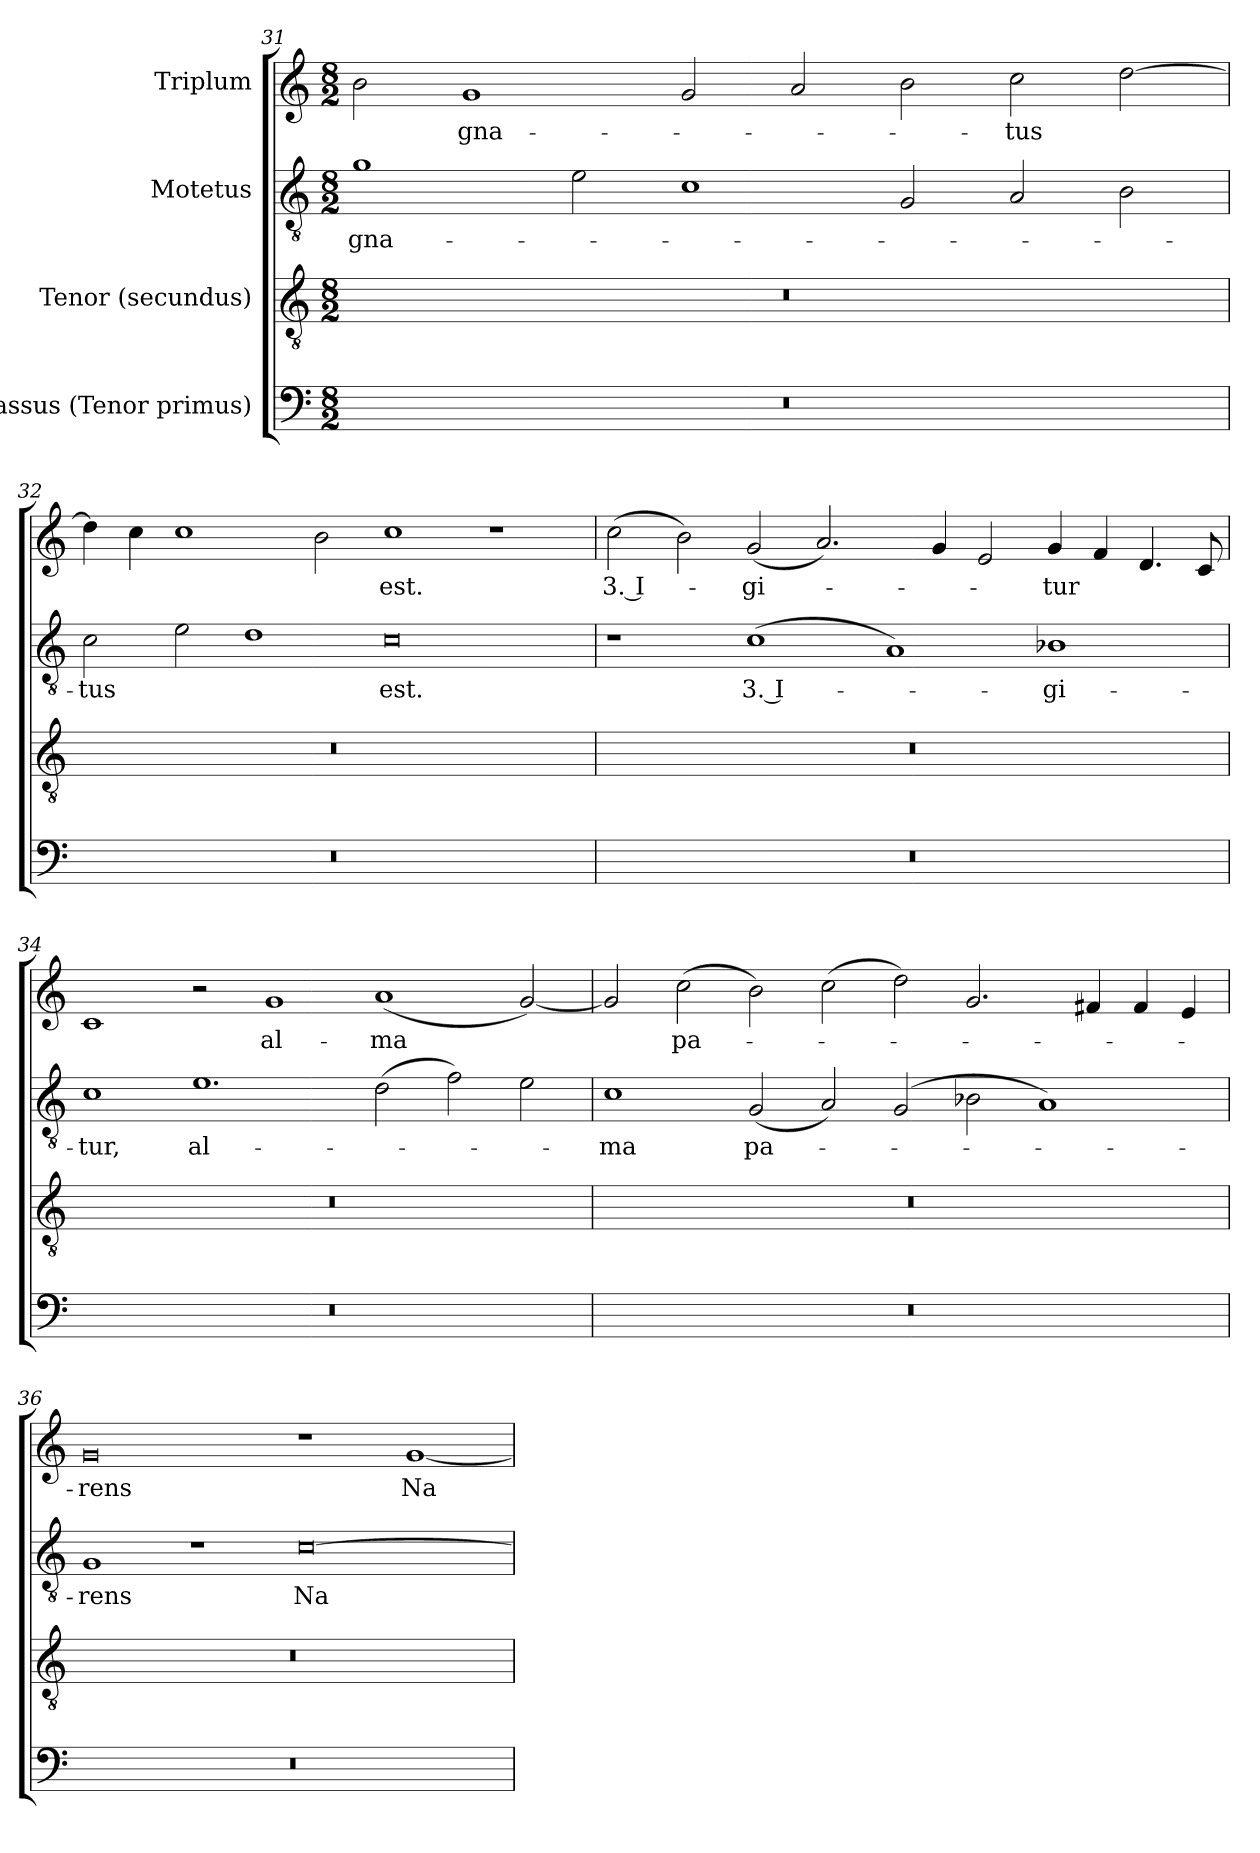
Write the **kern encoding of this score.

**kern	**kern	**kern	**text	**kern	**text
*part4	*part3	*part2	*part2	*part1	*part1
*staff4	*staff3	*staff2	*staff2	*staff1	*staff1
*I"Bassus (Tenor primus)	*I"Tenor (secundus)	*I"Motetus	*	*I"Triplum	*
*clefF4	*clefGv2	*clefGv2	*	*clefG2	*
*k[]	*k[]	*k[]	*	*k[]	*
*M8/2	*M8/2	*M8/2	*	*M8/2	*
=31	=31	=31	=31	=31	=31
!	!	!	!LO:LY:b	!	!
00r	00r	1g	-gna-	2b\	.
!	!	!	!	!	!LO:LY:b
.	.	.	.	1g	-gna-
.	.	2e\	.	.	.
.	.	1c	.	2g/	.
.	.	.	.	2a/	.
.	.	2G/	.	2b\	.
!	!	!	!	!	!LO:LY:b
.	.	2A/	.	2cc\	tus
.	.	2B\	.	[2dd\	.
=32	=32	=32	=32	=32	=32
!	!	!	!LO:LY:b	!	!
00r	00r	2c\	-tus	4dd\]	.
.	.	.	.	4cc\	.
.	.	2e\	.	1cc	.
.	.	1d	.	.	.
.	.	.	.	2b\	.
!	!	!	!LO:LY:b	!	!LO:LY:b
.	.	0c	est.	1cc	est.
.	.	.	.	1r	.
=33	=33	=33	=33	=33	=33
!	!	!	!	!	!LO:LY:b
00r	00r	1r	.	(2cc\	3. I-
.	.	.	.	2b\)	.
!	!	!	!LO:LY:b	!	!LO:LY:b
.	.	(1c	3. I-	(2g/	-gi-
.	.	.	.	2.a/)	.
.	.	1A)	.	.	.
.	.	.	.	4g/	.
.	.	.	.	2e/	.
!	!	!	!LO:LY:b	!	!LO:LY:b
.	.	1B-X	-gi-	4g/	-tur
.	.	.	.	4f/	.
.	.	.	.	4.d/	.
.	.	.	.	8c/	.
!!LO:LB:g=z
=34	=34	=34	=34	=34	=34
!	!	!	!LO:LY:b	!	!
00r	00r	1c	-tur,	1c	.
!	!	!	!LO:LY:b	!	!
.	.	1.e	al-	2r	.
!	!	!	!	!	!LO:LY:b
.	.	.	.	1g	al-
!	!	!	!	!	!LO:LY:b
.	.	(2d\	.	(1a	-ma
.	.	2f\)	.	.	.
.	.	2e\	.	[2g/)	.
=35	=35	=35	=35	=35	=35
!	!	!	!LO:LY:b	!	!
00r	00r	1c	ma	2g/]	.
!	!	!	!	!	!LO:LY:b
.	.	.	.	(2cc\	pa-
!	!	!	!LO:LY:b	!	!
.	.	(2G/	pa-	2b\)	.
.	.	2A/)	.	(2cc\	.
.	.	(2G/	.	2dd\)	.
.	.	2B-X\	.	2.g/	.
.	.	1A)	.	.	.
.	.	.	.	4f#X/	.
.	.	.	.	4f#/	.
.	.	.	.	4e/	.
=36	=36	=36	=36	=36	=36
!	!	!	!LO:LY:b	!	!LO:LY:b
00r	00r	1G	-rens	0g	rens
.	.	1r	.	.	.
!	!	!	!LO:LY:b	!	!
.	.	[0c	Na-	1r	.
!	!	!	!	!	!LO:LY:b
.	.	.	.	[1g	Na-
=	=	=	=	=	=
*-	*-	*-	*-	*-	*-
